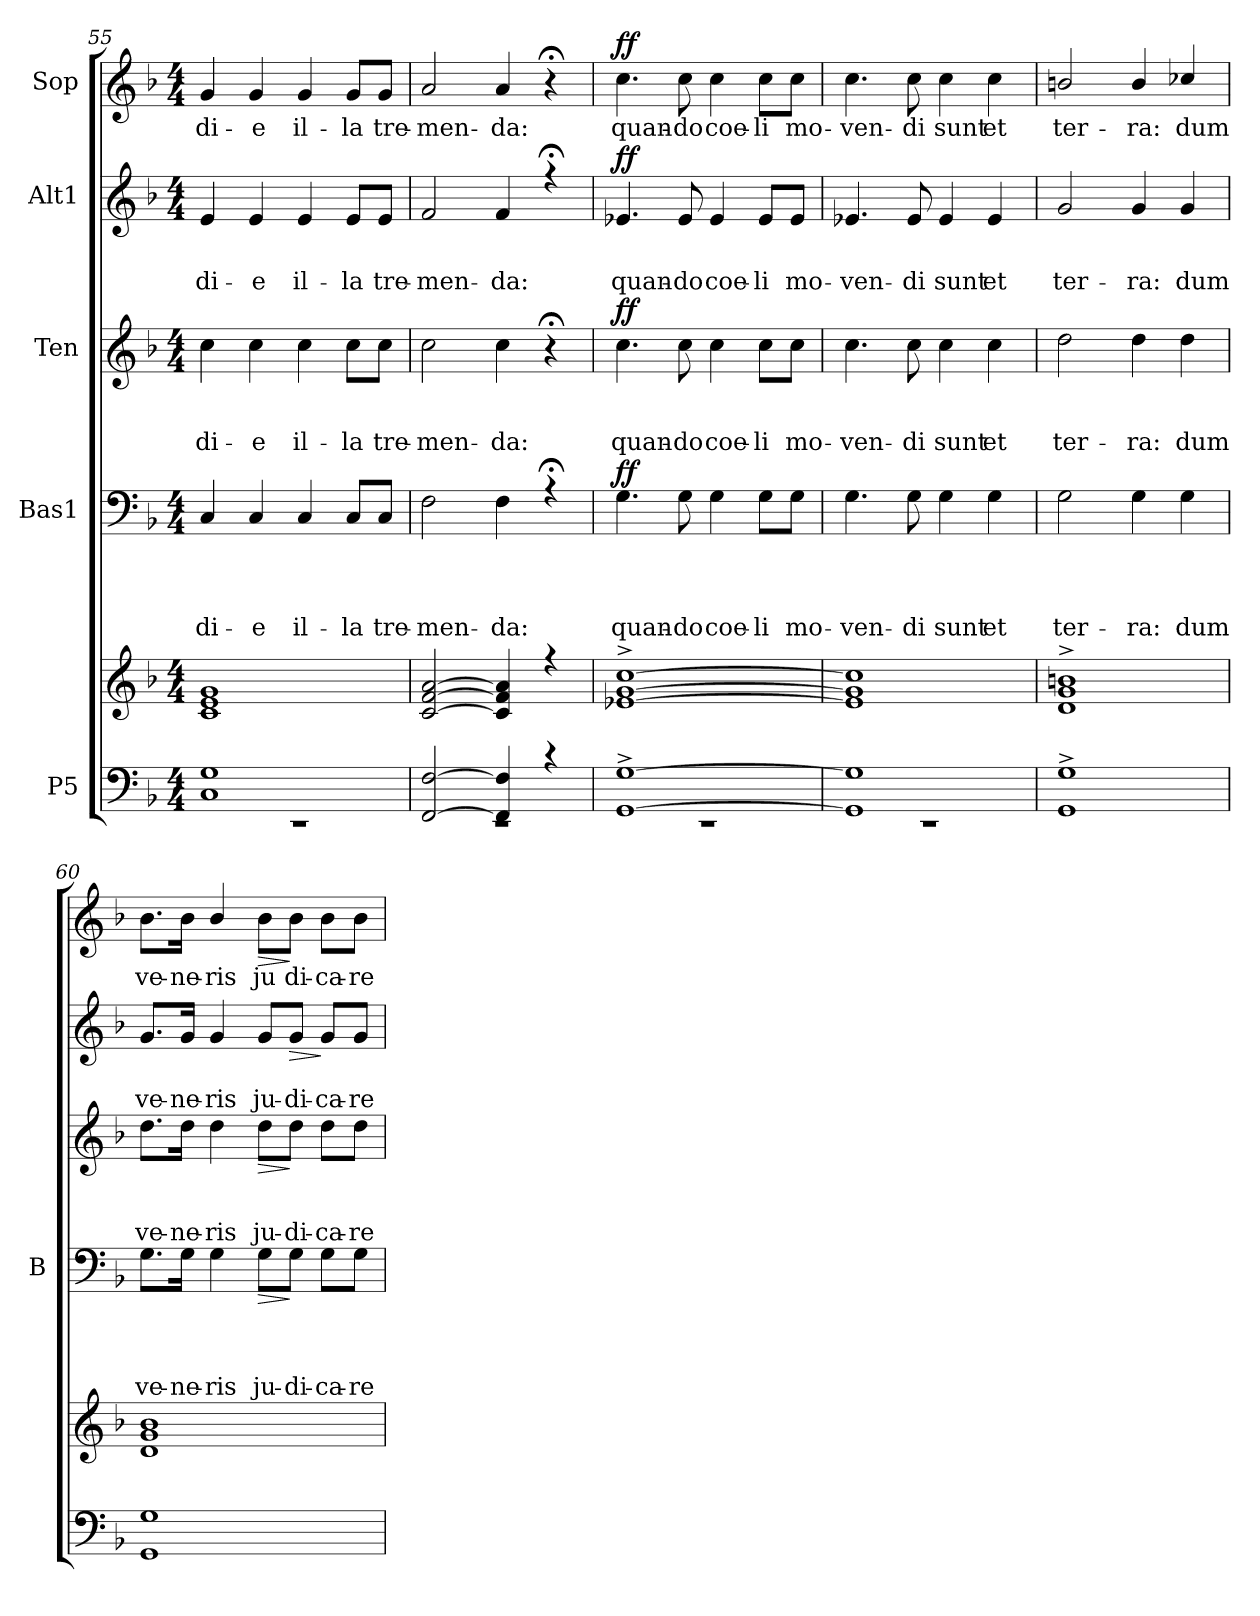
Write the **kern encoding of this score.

**kern	**kern	**kern	**text	**text	**text	**text	**dynam	**kern	**text	**text	**text	**dynam	**kern	**text	**text	**dynam	**kern	**text	**dynam
*part5	*part5	*part4	*part4	*part4	*part4	*part4	*part4	*part3	*part3	*part3	*part3	*part3	*part2	*part2	*part2	*part2	*part1	*part1	*part1
*staff6	*staff5	*staff4	*staff4	*staff4	*staff4	*staff4	*staff4	*staff3	*staff3	*staff3	*staff3	*staff3	*staff2	*staff2	*staff2	*staff2	*staff1	*staff1	*staff1
*I"P5	*	*I"Bas1	*	*	*	*	*	*I"Ten	*	*	*	*	*I"Alt1	*	*	*	*I"Sop	*	*
*	*	*I'B	*	*	*	*	*	*	*	*	*	*	*	*	*	*	*	*	*
*clefF4	*clefG2	*clefF4	*	*	*	*	*	*clefG2	*	*	*	*	*clefG2	*	*	*	*clefG2	*	*
*	*	*	*	*	*	*	*	*ITrd7c12	*	*	*	*	*	*	*	*	*	*	*
*k[b-]	*k[b-]	*k[b-]	*	*	*	*	*	*k[b-]	*	*	*	*	*k[b-]	*	*	*	*k[b-]	*	*
*F:	*F:	*F:	*	*	*	*	*	*F:	*	*	*	*	*F:	*	*	*	*F:	*	*
*M4/4	*M4/4	*M4/4	*	*	*	*	*	*M4/4	*	*	*	*	*M4/4	*	*	*	*M4/4	*	*
=55	=55	=55	=55	=55	=55	=55	=55	=55	=55	=55	=55	=55	=55	=55	=55	=55	=55	=55	=55
*^	*^	*	*	*	*	*	*	*	*	*	*	*	*	*	*	*	*	*	*
!	!	!	!	!	!	!	!	!LO:LY:b	!	!	!	!	!LO:LY:b	!	!	!	!LO:LY:b	!	!	!LO:LY:b	!
*	*	*	*	*^	*	*	*	*	*	*	*	*	*	*	*^	*	*	*	*	*	*
1C 1G	1rEE	1c 1e 1g	1ryy	4C/	1ryy	.	.	.	di-	.	4c\	.	.	di-	.	4e/	1ryy	.	di-	.	4g/	di-	.
!	!	!	!	!	!	!	!	!	!LO:LY:b	!	!	!	!	!LO:LY:b	!	!	!	!	!LO:LY:b	!	!	!LO:LY:b	!
.	.	.	.	4C/	.	.	.	.	-e	.	4c\	.	.	-e	.	4e/	.	.	-e	.	4g/	-e	.
!	!	!	!	!	!	!	!	!	!LO:LY:b	!	!	!	!	!LO:LY:b	!	!	!	!	!LO:LY:b	!	!	!LO:LY:b	!
.	.	.	.	4C/	.	.	.	.	il-	.	4c\	.	.	il-	.	4e/	.	.	il-	.	4g/	il-	.
!	!	!	!	!	!	!	!	!	!LO:LY:b	!	!	!	!	!LO:LY:b	!	!	!	!	!LO:LY:b	!	!	!LO:LY:b	!
.	.	.	.	8C/L	.	.	.	.	-la	.	8c\L	.	.	-la	.	8e/L	.	.	-la	.	8g/L	-la	.
!	!	!	!	!	!	!	!	!	!LO:LY:b	!	!	!	!	!LO:LY:b	!	!	!	!	!LO:LY:b	!	!	!LO:LY:b	!
.	.	.	.	8C/J	.	.	.	.	tre-	.	8c\J	.	.	tre-	.	8e/J	.	.	tre-	.	8g/J	tre-	.
=56	=56	=56	=56	=56	=56	=56	=56	=56	=56	=56	=56	=56	=56	=56	=56	=56	=56	=56	=56	=56	=56	=56	=56
!	!	!	!	!	!	!	!	!	!LO:LY:b	!	!	!	!	!LO:LY:b	!	!	!	!	!LO:LY:b	!	!	!LO:LY:b	!
[<2FF/ [>2F/	1rEE	[<2c/ [<2f/ [>2a/	1ryy	2F\	1ryy	.	.	.	-men-	.	2c\	.	.	-men-	.	2f/	1ryy	.	-men-	.	2a/	-men-	.
!	!	!	!	!	!	!	!	!	!LO:LY:b	!	!	!	!	!LO:LY:b	!	!	!	!	!LO:LY:b	!	!	!LO:LY:b	!
4FF/] 4F/]	.	4c/] 4f/] 4a/]	.	4F\	.	.	.	.	-da:	.	4c\	.	.	-da:	.	4f/	.	.	-da:	.	4a/	-da:	.
4rc	.	4r	.	4r;<	.	.	.	.	.	.	4r;<	.	.	.	.	4r;<	.	.	.	.	4r;<	.	.
!!LO:PB:g=z
=57	=57	=57	=57	=57	=57	=57	=57	=57	=57	=57	=57	=57	=57	=57	=57	=57	=57	=57	=57	=57	=57	=57	=57
!	!	!	!	!	!	!	!	!	!LO:LY:b	!LO:DY:a	!	!	!	!LO:LY:b	!LO:DY:a	!	!	!	!LO:LY:b	!LO:DY:a	!	!LO:LY:b	!LO:DY:a
[<1GG^> [>1G^>	1rEE	[<1e-X^< [<1g^< [>1cc^<	1ryy	4.G\	1ryy	.	.	.	quan-	ff	4.c\	.	.	quan-	ff	4.e-X/	1ryy	.	quan-	ff	4.cc\	quan-	ff
!	!	!	!	!	!	!	!	!	!LO:LY:b	!	!	!	!	!LO:LY:b	!	!	!	!	!LO:LY:b	!	!	!LO:LY:b	!
.	.	.	.	8G\	.	.	.	.	-do	.	8c\	.	.	-do	.	8e-/	.	.	-do	.	8cc\	-do	.
!	!	!	!	!	!	!	!	!	!LO:LY:b	!	!	!	!	!LO:LY:b	!	!	!	!	!LO:LY:b	!	!	!LO:LY:b	!
.	.	.	.	4G\	.	.	.	.	coe-	.	4c\	.	.	coe-	.	4e-/	.	.	coe-	.	4cc\	coe-	.
!	!	!	!	!	!	!	!	!	!LO:LY:b	!	!	!	!	!LO:LY:b	!	!	!	!	!LO:LY:b	!	!	!LO:LY:b	!
.	.	.	.	8G\L	.	.	.	.	-li	.	8c\L	.	.	-li	.	8e-/L	.	.	-li	.	8cc\L	-li	.
!	!	!	!	!	!	!	!	!	!LO:LY:b	!	!	!	!	!LO:LY:b	!	!	!	!	!LO:LY:b	!	!	!LO:LY:b	!
.	.	.	.	8G\J	.	.	.	.	mo-	.	8c\J	.	.	mo-	.	8e-/J	.	.	mo-	.	8cc\J	mo-	.
=58	=58	=58	=58	=58	=58	=58	=58	=58	=58	=58	=58	=58	=58	=58	=58	=58	=58	=58	=58	=58	=58	=58	=58
!	!	!	!	!	!	!	!	!	!LO:LY:b	!	!	!	!	!LO:LY:b	!	!	!	!	!LO:LY:b	!	!	!LO:LY:b	!
1GG] 1G]	1rEE	1e-] 1g] 1cc]	1ryy	4.G\	1ryy	.	.	.	-ven-	.	4.c\	.	.	-ven-	.	4.e-X/	1ryy	.	-ven-	.	4.cc\	-ven-	.
!	!	!	!	!	!	!	!	!	!LO:LY:b	!	!	!	!	!LO:LY:b	!	!	!	!	!LO:LY:b	!	!	!LO:LY:b	!
.	.	.	.	8G\	.	.	.	.	-di	.	8c\	.	.	-di	.	8e-/	.	.	-di	.	8cc\	-di	.
!	!	!	!	!	!	!	!	!	!LO:LY:b	!	!	!	!	!LO:LY:b	!	!	!	!	!LO:LY:b	!	!	!LO:LY:b	!
.	.	.	.	4G\	.	.	.	.	sunt	.	4c\	.	.	sunt	.	4e-/	.	.	sunt	.	4cc\	sunt	.
!	!	!	!	!	!	!	!	!	!LO:LY:b	!	!	!	!	!LO:LY:b	!	!	!	!	!LO:LY:b	!	!	!LO:LY:b	!
.	.	.	.	4G\	.	.	.	.	et	.	4c\	.	.	et	.	4e-/	.	.	et	.	4cc\	et	.
=59	=59	=59	=59	=59	=59	=59	=59	=59	=59	=59	=59	=59	=59	=59	=59	=59	=59	=59	=59	=59	=59	=59	=59
!	!	!	!	!	!	!	!	!	!LO:LY:b	!	!	!	!	!LO:LY:b	!	!	!	!	!LO:LY:b	!	!	!LO:LY:b	!
1GG^< 1G^<	1ryy	1d^< 1g^< 1bn^<	1ryy	2G\	1ryy	.	.	.	ter-	.	2d\	.	.	ter-	.	2g/	1ryy	.	ter-	.	2bn/	ter-	.
!	!	!	!	!	!	!	!	!	!LO:LY:b	!	!	!	!	!LO:LY:b	!	!	!	!	!LO:LY:b	!	!	!LO:LY:b	!
.	.	.	.	4G\	.	.	.	.	-ra:	.	4d\	.	.	-ra:	.	4g/	.	.	-ra:	.	4b/	-ra:	.
!	!	!	!	!	!	!	!	!	!LO:LY:b	!	!	!	!	!LO:LY:b	!	!	!	!	!LO:LY:b	!	!	!LO:LY:b	!
.	.	.	.	4G\	.	.	.	.	dum	.	4d\	.	.	dum	.	4g/	.	.	dum	.	4cc-X/	dum	.
=60	=60	=60	=60	=60	=60	=60	=60	=60	=60	=60	=60	=60	=60	=60	=60	=60	=60	=60	=60	=60	=60	=60	=60
!	!	!	!	!	!	!	!	!	!LO:LY:b	!	!	!	!	!LO:LY:b	!	!	!	!	!LO:LY:b	!	!	!LO:LY:b	!
1GG 1G	1ryy	1d 1g 1b-	1ryy	8.G\L	1ryy	.	.	.	ve-	.	8.d\L	.	.	ve-	.	8.g/L	1ryy	.	ve-	.	8.b-\L	ve-	.
!	!	!	!	!	!	!	!	!	!LO:LY:b	!	!	!	!	!LO:LY:b	!	!	!	!	!LO:LY:b	!	!	!LO:LY:b	!
.	.	.	.	16G\Jk	.	.	.	.	-ne-	.	16d\Jk	.	.	-ne-	.	16g/Jk	.	.	-ne-	.	16b-\Jk	-ne-	.
!	!	!	!	!	!	!	!	!	!LO:LY:b	!	!	!	!	!LO:LY:b	!	!	!	!	!LO:LY:b	!	!	!LO:LY:b	!
.	.	.	.	4G\	.	.	.	.	-ris	.	4d\	.	.	-ris	.	4g/	.	.	-ris	.	4b-/	-ris	.
!	!	!	!	!	!	!	!	!	!LO:LY:b	!LO:HP:b	!	!	!	!LO:LY:b	!LO:HP:b	!	!	!	!LO:LY:b	!	!	!LO:LY:b	!LO:HP:b
.	.	.	.	8G\L	.	.	.	.	ju-	>	8d\L	.	.	ju-	>	8g/L	.	.	ju-	.	8b-\L	ju	>
!	!	!	!	!	!	!	!	!	!LO:LY:b	!	!	!	!	!LO:LY:b	!	!	!	!	!LO:LY:b	!LO:HP:b	!	!LO:LY:b	!
.	.	.	.	8G\J	.	.	.	.	-di-	]	8d\J	.	.	-di-	]	8g/J	.	.	-di-	>	8b-\J	di-	]
!	!	!	!	!	!	!	!	!	!LO:LY:b	!	!	!	!	!LO:LY:b	!	!	!	!	!LO:LY:b	!	!	!LO:LY:b	!
.	.	.	.	8G\L	.	.	.	.	-ca-	.	8d\L	.	.	-ca-	.	8g/L	.	.	-ca-	]	8b-\L	-ca-	.
!	!	!	!	!	!	!	!	!	!LO:LY:b	!	!	!	!	!LO:LY:b	!	!	!	!	!LO:LY:b	!	!	!LO:LY:b	!
.	.	.	.	8G\J	.	.	.	.	-re	.	8d\J	.	.	-re	.	8g/J	.	.	-re	.	8b-\J	-re	.
*v	*v	*	*	*v	*v	*	*	*	*	*	*	*	*	*	*	*v	*v	*	*	*	*	*	*
*	*v	*v	*	*	*	*	*	*	*	*	*	*	*	*	*	*	*	*	*	*
=	=	=	=	=	=	=	=	=	=	=	=	=	=	=	=	=	=	=	=
*-	*-	*-	*-	*-	*-	*-	*-	*-	*-	*-	*-	*-	*-	*-	*-	*-	*-	*-	*-
